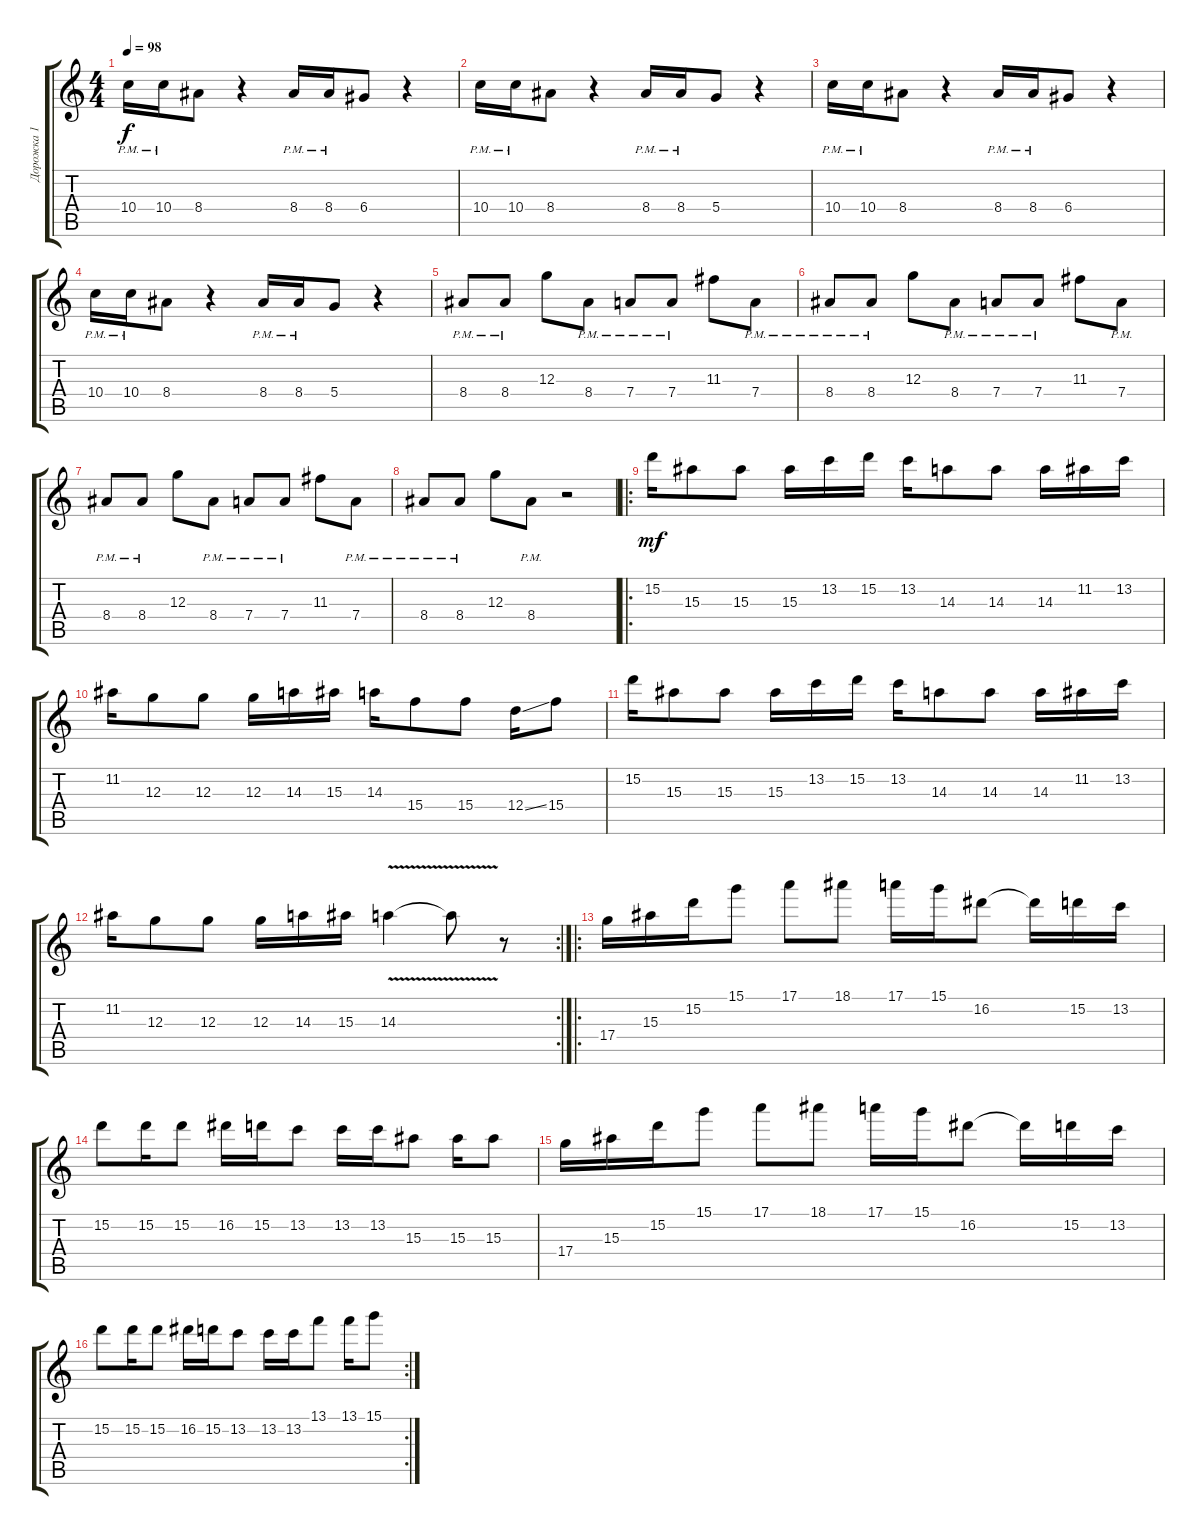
\track ("Дорожка 1" "Дорожка 1") {instrument electricguitarclean}
\staff {score tabs}
\tuning (E4 B3 G3 D3 A2 E2) {hide}
\ts (4 4)
\tempo 98
\clef g2
\ks c
10.4{pm}.16{dy f} 10.4{pm}.16 8.4.8 r.4 8.4{pm}.16 8.4{pm}.16 6.4.8 r.4 |
10.4{pm}.16 10.4{pm}.16 8.4.8 r.4 8.4{pm}.16 8.4{pm}.16 5.4.8 r.4 |
10.4{pm}.16 10.4{pm}.16 8.4.8 r.4 8.4{pm}.16 8.4{pm}.16 6.4.8 r.4 |
10.4{pm}.16 10.4{pm}.16 8.4.8 r.4 8.4{pm}.16 8.4{pm}.16 5.4.8 r.4 |
8.4{pm}.8 8.4{pm}.8 12.3.8 8.4{pm}.8 7.4{pm}.8 7.4{pm}.8 11.3.8 7.4{pm}.8 |
8.4{pm}.8 8.4{pm}.8 12.3.8 8.4{pm}.8 7.4{pm}.8 7.4{pm}.8 11.3.8 7.4{pm}.8 |
8.4{pm}.8 8.4{pm}.8 12.3.8 8.4{pm}.8 7.4{pm}.8 7.4{pm}.8 11.3.8 7.4{pm}.8 |
8.4{pm}.8 8.4{pm}.8 12.3.8 8.4{pm}.8 r.2 |
\ro
15.2.16{dy mf} 15.3.8 15.3.8 15.3.16 13.2.16 15.2.16 13.2.16 14.3.8 14.3.8 14.3.16 11.2.16 13.2.16 |
11.2.16 12.3.8 12.3.8 12.3.16 14.3.16 15.3.16 14.3.16 15.4.8 15.4.8 12.4{ss}.16 15.4.8 |
15.2.16 15.3.8 15.3.8 15.3.16 13.2.16 15.2.16 13.2.16 14.3.8 14.3.8 14.3.16 11.2.16 13.2.16 |
\rc 2
11.2.16 12.3.8 12.3.8 12.3.16 14.3.16 15.3.16 14.3{v}.4 14.3{v t}.8 r.8 |
\ro
17.4.16 15.3.16 15.2.16 15.1.8 17.1.8 18.1.8 17.1.16 15.1.16 16.2.8 16.2{t}.16 15.2.16 13.2.16 |
15.2.8 15.2.16 15.2.8 16.2.16 15.2.16 13.2.8 13.2.16 13.2.16 15.3.8 15.3.16 15.3.8 |
17.4.16 15.3.16 15.2.16 15.1.8 17.1.8 18.1.8 17.1.16 15.1.16 16.2.8 16.2{t}.16 15.2.16 13.2.16 |
\rc 2
15.2.8 15.2.16 15.2.8 16.2.16 15.2.16 13.2.8 13.2.16 13.2.16 13.1.8 13.1.16 15.1.8
